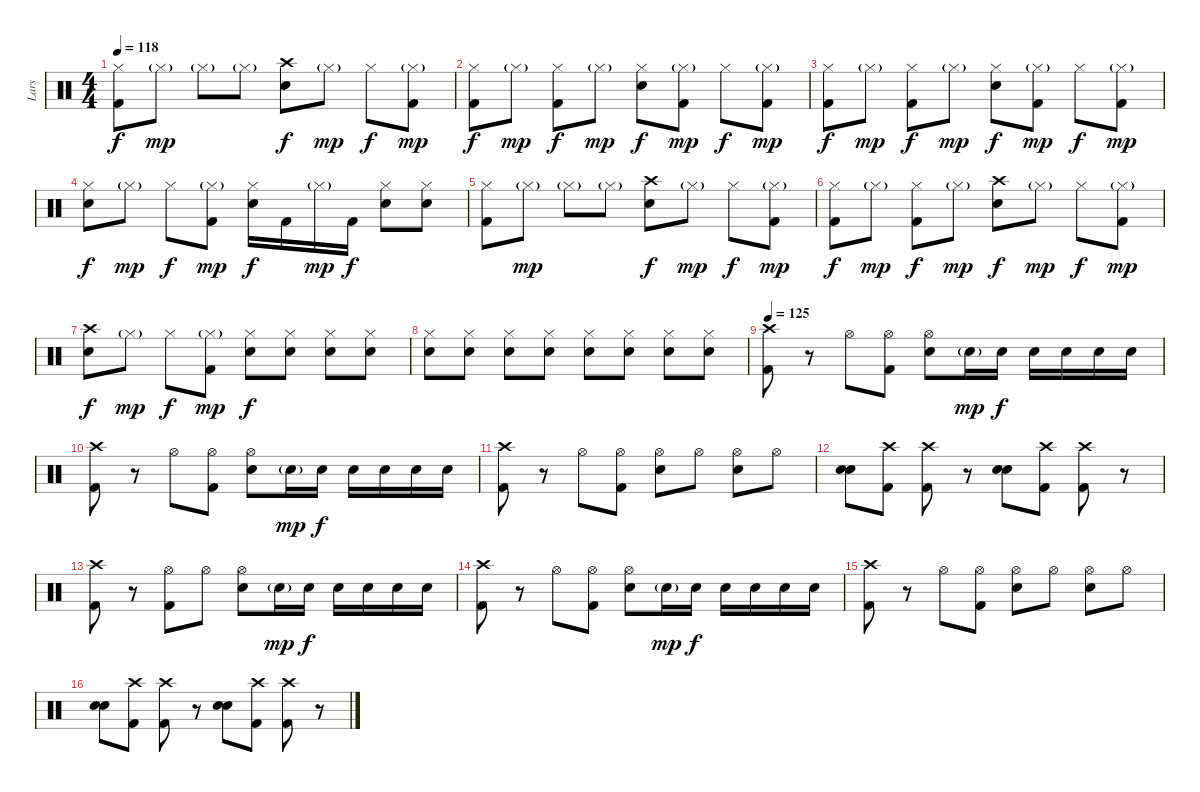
\track ("Lars" "Lars") {instrument percussion}
\staff {score}
\articulation defaults
\ts (4 4)
\tempo 118
\clef neutral
\ks c
("Hi-Hat (closed)" "Kick (hit) 2").8{dy f} "Hi-Hat (closed)"{g}.8{dy mp} "Hi-Hat (closed)"{g}.8 "Hi-Hat (closed)"{g}.8 ("Crash high (hit)" "Electric Snare (hit)").8{dy f} "Hi-Hat (closed)"{g}.8{dy mp} "Hi-Hat (closed)".8{dy f} ("Hi-Hat (closed)"{g} "Kick (hit) 2").8{dy mp} |
("Hi-Hat (closed)" "Kick (hit) 2").8{dy f} "Hi-Hat (closed)"{g}.8{dy mp} ("Hi-Hat (closed)" "Kick (hit) 2").8{dy f} "Hi-Hat (closed)"{g}.8{dy mp} ("Hi-Hat (closed)" "Electric Snare (hit)").8{dy f} ("Hi-Hat (closed)"{g} "Kick (hit) 2").8{dy mp} "Hi-Hat (closed)".8{dy f} ("Hi-Hat (closed)"{g} "Kick (hit) 2").8{dy mp} |
("Hi-Hat (closed)" "Kick (hit) 2").8{dy f} "Hi-Hat (closed)"{g}.8{dy mp} ("Hi-Hat (closed)" "Kick (hit) 2").8{dy f} "Hi-Hat (closed)"{g}.8{dy mp} ("Hi-Hat (closed)" "Electric Snare (hit)").8{dy f} ("Hi-Hat (closed)"{g} "Kick (hit) 2").8{dy mp} "Hi-Hat (closed)".8{dy f} ("Hi-Hat (closed)"{g} "Kick (hit) 2").8{dy mp} |
("Hi-Hat (closed)" "Electric Snare (hit)").8{dy f} "Hi-Hat (closed)"{g}.8{dy mp} "Hi-Hat (closed)".8{dy f} ("Hi-Hat (closed)"{g} "Kick (hit) 2").8{dy mp} ("Hi-Hat (closed)" "Electric Snare (hit)").16{dy f} "Kick (hit) 2".16 "Hi-Hat (closed)"{g}.16{dy mp} "Kick (hit) 2".16{dy f} ("Hi-Hat (closed)" "Electric Snare (hit)").8 ("Hi-Hat (closed)" "Electric Snare (hit)").8 |
("Hi-Hat (closed)" "Kick (hit) 2").8 "Hi-Hat (closed)"{g}.8{dy mp} "Hi-Hat (closed)"{g}.8 "Hi-Hat (closed)"{g}.8 ("Crash high (hit)" "Electric Snare (hit)").8{dy f} "Hi-Hat (closed)"{g}.8{dy mp} "Hi-Hat (closed)".8{dy f} ("Hi-Hat (closed)"{g} "Kick (hit) 2").8{dy mp} |
("Hi-Hat (closed)" "Kick (hit) 2").8{dy f} "Hi-Hat (closed)"{g}.8{dy mp} ("Hi-Hat (closed)" "Kick (hit) 2").8{dy f} "Hi-Hat (closed)"{g}.8{dy mp} ("Crash high (hit)" "Electric Snare (hit)").8{dy f} "Hi-Hat (closed)"{g}.8{dy mp} "Hi-Hat (closed)".8{dy f} ("Hi-Hat (closed)"{g} "Kick (hit) 2").8{dy mp} |
("Crash high (hit)" "Electric Snare (hit)").8{dy f} "Hi-Hat (closed)"{g}.8{dy mp} "Hi-Hat (closed)".8{dy f} ("Hi-Hat (closed)"{g} "Kick (hit) 2").8{dy mp} ("Hi-Hat (closed)" "Electric Snare (hit)").8{dy f} ("Hi-Hat (closed)" "Electric Snare (hit)").8 ("Hi-Hat (closed)" "Electric Snare (hit)").8 ("Hi-Hat (closed)" "Electric Snare (hit)").8 |
("Hi-Hat (closed)" "Electric Snare (hit)").8 ("Hi-Hat (closed)" "Electric Snare (hit)").8 ("Hi-Hat (closed)" "Electric Snare (hit)").8 ("Hi-Hat (closed)" "Electric Snare (hit)").8 ("Hi-Hat (closed)" "Electric Snare (hit)").8 ("Hi-Hat (closed)" "Electric Snare (hit)").8 ("Hi-Hat (closed)" "Electric Snare (hit)").8 ("Hi-Hat (closed)" "Electric Snare (hit)").8 |
\tempo 125
("Crash high (hit)" "Kick (hit) 2").8 r.8 "Hi-Hat (open)".8 ("Hi-Hat (open)" "Kick (hit) 2").8 ("Hi-Hat (open)" "Electric Snare (hit)").8 "Electric Snare (hit)"{g}.16{dy mp} "Electric Snare (hit)".16{dy f} "Electric Snare (hit)".16 "Electric Snare (hit)".16 "Electric Snare (hit)".16 "Electric Snare (hit)".16 |
("Crash high (hit)" "Kick (hit) 2").8 r.8 "Hi-Hat (open)".8 ("Hi-Hat (open)" "Kick (hit) 2").8 ("Hi-Hat (open)" "Electric Snare (hit)").8 "Electric Snare (hit)"{g}.16{dy mp} "Electric Snare (hit)".16{dy f} "Electric Snare (hit)".16 "Electric Snare (hit)".16 "Electric Snare (hit)".16 "Electric Snare (hit)".16 |
("Crash high (hit)" "Kick (hit) 2").8 r.8 "Hi-Hat (open)".8 ("Hi-Hat (open)" "Kick (hit) 2").8 ("Hi-Hat (open)" "Electric Snare (hit)").8 "Hi-Hat (open)".8 ("Hi-Hat (open)" "Electric Snare (hit)").8 "Hi-Hat (open)".8 |
("Electric Snare (hit)" "Electric Snare (hit)").8 ("Crash high (hit)" "Kick (hit) 2").8 ("Crash high (hit)" "Kick (hit) 2").8 r.8 ("Electric Snare (hit)" "Electric Snare (hit)").8 ("Crash high (hit)" "Kick (hit) 2").8 ("Crash high (hit)" "Kick (hit) 2").8 r.8 |
("Crash high (hit)" "Kick (hit) 2").8 r.8 ("Hi-Hat (open)" "Kick (hit) 2").8 "Hi-Hat (open)".8 ("Hi-Hat (open)" "Electric Snare (hit)").8 "Electric Snare (hit)"{g}.16{dy mp} "Electric Snare (hit)".16{dy f} "Electric Snare (hit)".16 "Electric Snare (hit)".16 "Electric Snare (hit)".16 "Electric Snare (hit)".16 |
("Crash high (hit)" "Kick (hit) 2").8 r.8 "Hi-Hat (open)".8 ("Hi-Hat (open)" "Kick (hit) 2").8 ("Hi-Hat (open)" "Electric Snare (hit)").8 "Electric Snare (hit)"{g}.16{dy mp} "Electric Snare (hit)".16{dy f} "Electric Snare (hit)".16 "Electric Snare (hit)".16 "Electric Snare (hit)".16 "Electric Snare (hit)".16 |
("Crash high (hit)" "Kick (hit) 2").8 r.8 "Hi-Hat (open)".8 ("Hi-Hat (open)" "Kick (hit) 2").8 ("Hi-Hat (open)" "Electric Snare (hit)").8 "Hi-Hat (open)".8 ("Hi-Hat (open)" "Electric Snare (hit)").8 "Hi-Hat (open)".8 |
("Electric Snare (hit)" "Electric Snare (hit)").8 ("Crash high (hit)" "Kick (hit) 2").8 ("Crash high (hit)" "Kick (hit) 2").8 r.8 ("Electric Snare (hit)" "Electric Snare (hit)").8 ("Crash high (hit)" "Kick (hit) 2").8 ("Crash high (hit)" "Kick (hit) 2").8 r.8
